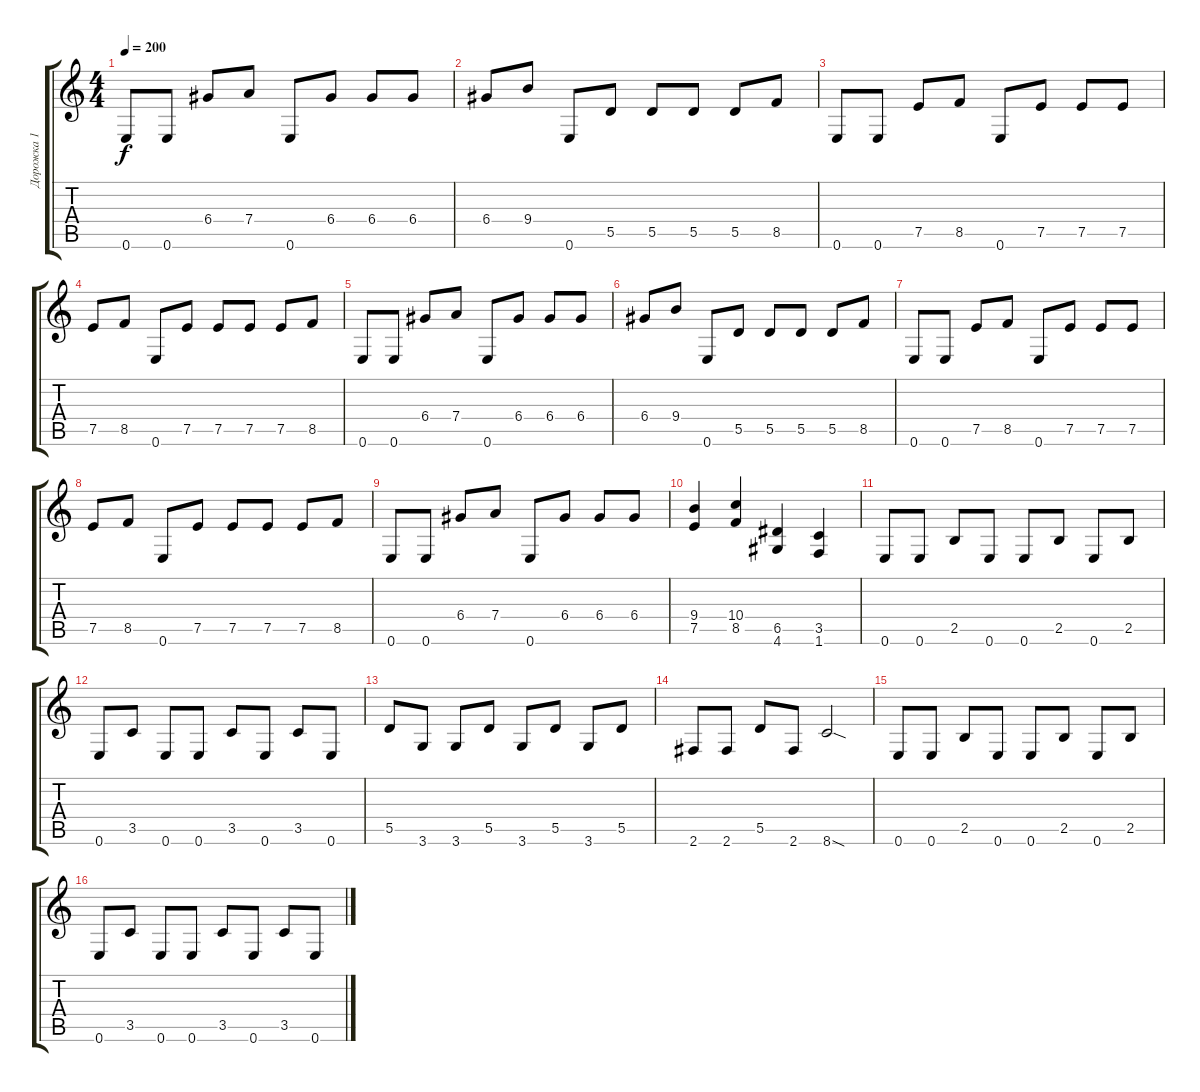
\track ("Дорожка 1" "Дорожка 1") {instrument distortionguitar}
\staff {score tabs}
\tuning (E4 B3 G3 D3 A2 E2) {hide}
\ts (4 4)
\tempo 200
\clef g2
\ks c
0.6.8{dy f} 0.6.8 6.4.8 7.4.8 0.6.8 6.4.8 6.4.8 6.4.8 |
6.4.8 9.4.8 0.6.8 5.5.8 5.5.8 5.5.8 5.5.8 8.5.8 |
0.6.8 0.6.8 7.5.8 8.5.8 0.6.8 7.5.8 7.5.8 7.5.8 |
7.5.8 8.5.8 0.6.8 7.5.8 7.5.8 7.5.8 7.5.8 8.5.8 |
0.6.8 0.6.8 6.4.8 7.4.8 0.6.8 6.4.8 6.4.8 6.4.8 |
6.4.8 9.4.8 0.6.8 5.5.8 5.5.8 5.5.8 5.5.8 8.5.8 |
0.6.8 0.6.8 7.5.8 8.5.8 0.6.8 7.5.8 7.5.8 7.5.8 |
7.5.8 8.5.8 0.6.8 7.5.8 7.5.8 7.5.8 7.5.8 8.5.8 |
0.6.8 0.6.8 6.4.8 7.4.8 0.6.8 6.4.8 6.4.8 6.4.8 |
(9.4 7.5).4 (10.4 8.5).4 (6.5 4.6).4 (3.5 1.6).4 |
0.6.8 0.6.8 2.5.8 0.6.8 0.6.8 2.5.8 0.6.8 2.5.8 |
0.6.8 3.5.8 0.6.8 0.6.8 3.5.8 0.6.8 3.5.8 0.6.8 |
5.5.8 3.6.8 3.6.8 5.5.8 3.6.8 5.5.8 3.6.8 5.5.8 |
2.6.8 2.6.8 5.5.8 2.6.8 8.6{sod}.2 |
0.6.8 0.6.8 2.5.8 0.6.8 0.6.8 2.5.8 0.6.8 2.5.8 |
0.6.8 3.5.8 0.6.8 0.6.8 3.5.8 0.6.8 3.5.8 0.6.8
